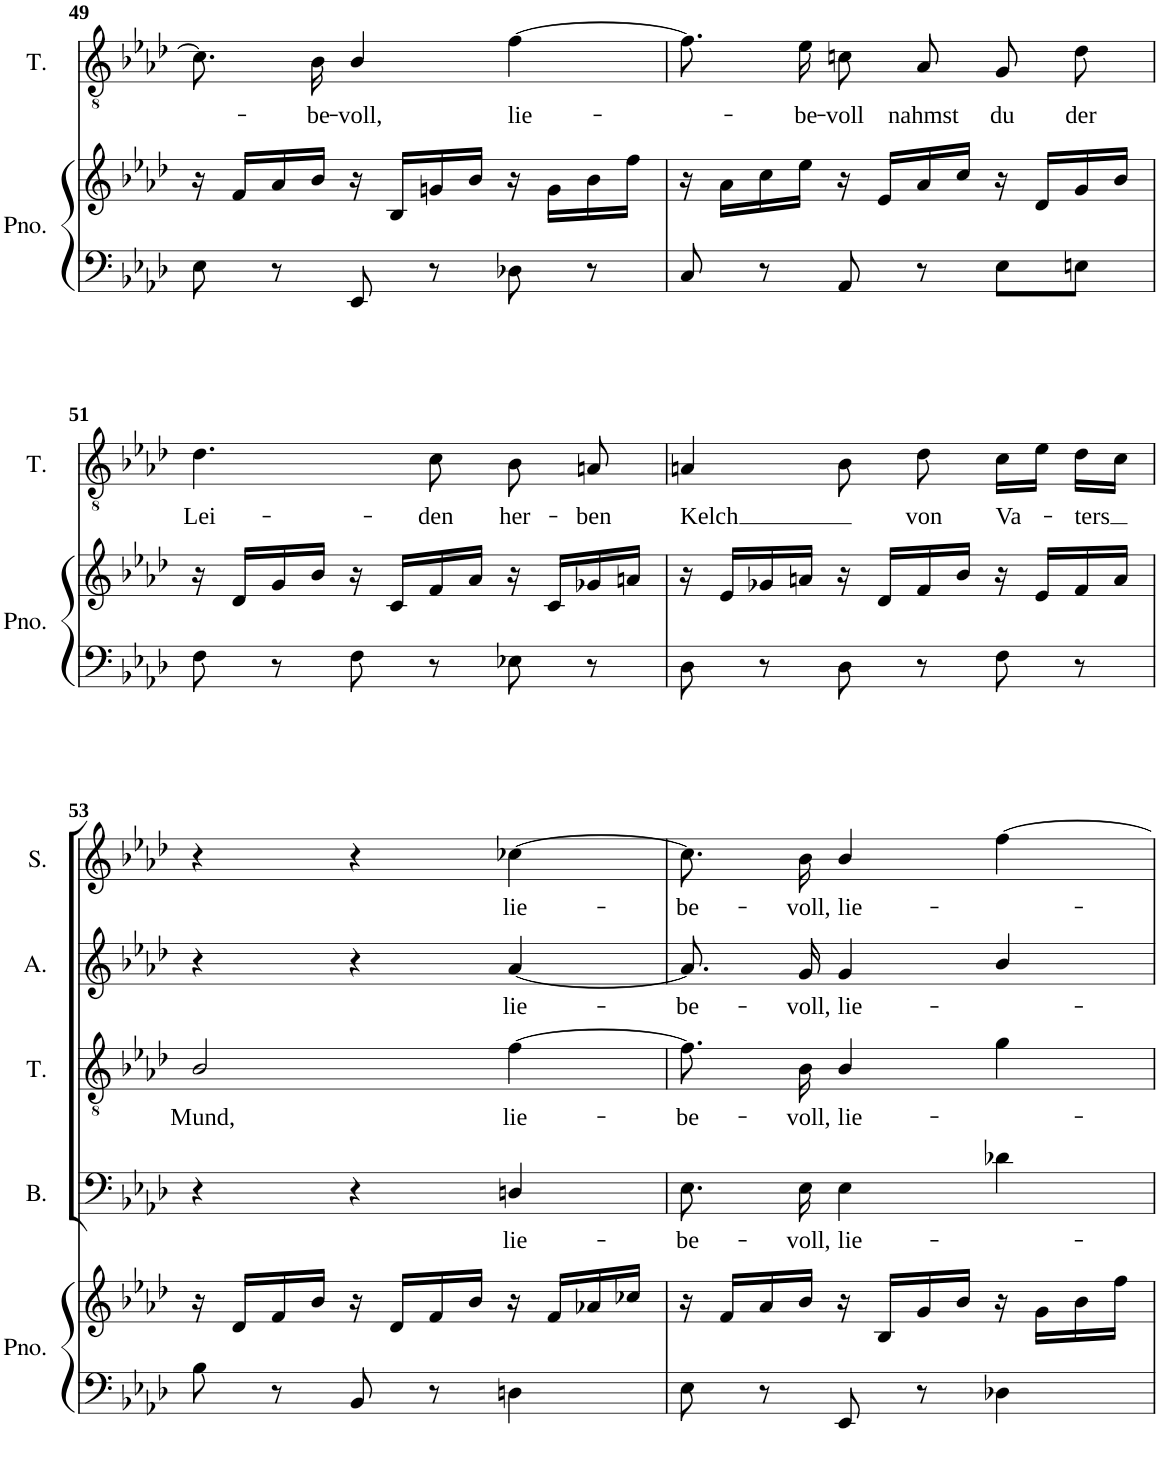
**kern	**kern	**kern	**text	**kern	**text	**kern	**text	**kern	**text
*part5	*part5	*part4	*part4	*part3	*part3	*part2	*part2	*part1	*part1
*staff6	*staff5	*staff4	*staff4	*staff3	*staff3	*staff2	*staff2	*staff1	*staff1
*I"Piano	*	*I"Bass	*	*I"Tenor	*	*I"Alto	*	*I"Soprano	*
*I'Pno.	*	*I'B.	*	*I'T.	*	*I'A.	*	*I'S.	*
!!LO:PB:g=z
*clefF4	*clefG2	*clefF4	*	*clefGv2	*	*clefG2	*	*clefG2	*
*	*	*	*	*Trd7c12	*	*	*	*	*
*k[b-e-a-d-]	*k[b-e-a-d-]	*k[b-e-a-d-]	*	*k[b-e-a-d-]	*	*k[b-e-a-d-]	*	*k[b-e-a-d-]	*
*A-:	*A-:	*A-:	*	*A-:	*	*A-:	*	*A-:	*
*M3/4	*M3/4	*M3/4	*	*M3/4	*	*M3/4	*	*M3/4	*
=49	=49	=49	=49	=49	=49	=49	=49	=49	=49
8E-\	16r	2.r	.	8.c-\]	.	2.r	.	2.r	.
.	16f/LL	.	.	.	.	.	.	.	.
8r	16a-/	.	.	.	.	.	.	.	.
!	!	!	!	!	!LO:LY:b	!	!	!	!
.	16b-/JJ	.	.	16B-\	-be-	.	.	.	.
!	!	!	!	!	!LO:LY:b	!	!	!	!
8EE-/	16r	.	.	4B-/	-voll,	.	.	.	.
.	16B-/LL	.	.	.	.	.	.	.	.
8r	16gn/	.	.	.	.	.	.	.	.
.	16b-/JJ	.	.	.	.	.	.	.	.
!	!	!	!	!	!LO:LY:b	!	!	!	!
8D-X\	16r	.	.	[>4f\	lie-	.	.	.	.
.	16g\LL	.	.	.	.	.	.	.	.
8r	16b-\	.	.	.	.	.	.	.	.
.	16ff\JJ	.	.	.	.	.	.	.	.
=50	=50	=50	=50	=50	=50	=50	=50	=50	=50
8C/	16r	2.r	.	8.f\]	.	2.r	.	2.r	.
.	16a-\LL	.	.	.	.	.	.	.	.
8r	16cc\	.	.	.	.	.	.	.	.
!	!	!	!	!	!LO:LY:b	!	!	!	!
.	16ee-\JJ	.	.	16e-\	-be-	.	.	.	.
!	!	!	!	!	!LO:LY:b	!	!	!	!
8AA-/	16r	.	.	8cn\	-voll	.	.	.	.
.	16e-/LL	.	.	.	.	.	.	.	.
!	!	!	!	!	!LO:LY:b	!	!	!	!
8r	16a-/	.	.	8A-/	nahmst	.	.	.	.
.	16cc/JJ	.	.	.	.	.	.	.	.
!	!	!	!	!	!LO:LY:b	!	!	!	!
8E-\L	16r	.	.	8G/	du	.	.	.	.
.	16d-/LL	.	.	.	.	.	.	.	.
!	!	!	!	!	!LO:LY:b	!	!	!	!
8En\J	16g/	.	.	8d-\	der	.	.	.	.
.	16b-/JJ	.	.	.	.	.	.	.	.
!!LO:LB:g=z
=51	=51	=51	=51	=51	=51	=51	=51	=51	=51
!	!	!	!	!	!LO:LY:b	!	!	!	!
8F\	16r	2.r	.	4.d-\	Lei-	2.r	.	2.r	.
.	16d-/LL	.	.	.	.	.	.	.	.
8r	16g/	.	.	.	.	.	.	.	.
.	16b-/JJ	.	.	.	.	.	.	.	.
8F\	16r	.	.	.	.	.	.	.	.
.	16c/LL	.	.	.	.	.	.	.	.
!	!	!	!	!	!LO:LY:b	!	!	!	!
8r	16f/	.	.	8c\	-den	.	.	.	.
.	16a-/JJ	.	.	.	.	.	.	.	.
!	!	!	!	!	!LO:LY:b	!	!	!	!
8E-X\	16r	.	.	8B-\	her-	.	.	.	.
.	16c/LL	.	.	.	.	.	.	.	.
!	!	!	!	!	!LO:LY:b	!	!	!	!
8r	16g-X/	.	.	8An/	-ben	.	.	.	.
.	16an/JJ	.	.	.	.	.	.	.	.
=52	=52	=52	=52	=52	=52	=52	=52	=52	=52
!	!	!	!	!	!LO:LY:b	!	!	!	!
8D-\	16r	2.r	.	4An/	Kelch	2.r	.	2.r	.
.	16e-/LL	.	.	.	.	.	.	.	.
8r	16g-X/	.	.	.	.	.	.	.	.
.	16an/JJ	.	.	.	.	.	.	.	.
8D-\	16r	.	.	8B-\	.	.	.	.	.
.	16d-/LL	.	.	.	.	.	.	.	.
!	!	!	!	!	!LO:LY:b	!	!	!	!
8r	16f/	.	.	8d-\	von	.	.	.	.
.	16b-/JJ	.	.	.	.	.	.	.	.
!	!	!	!	!	!LO:LY:b	!	!	!	!
8F\	16r	.	.	16c\LL	Va-	.	.	.	.
.	16e-/LL	.	.	16e-\JJ	.	.	.	.	.
!	!	!	!	!	!LO:LY:b	!	!	!	!
8r	16f/	.	.	16d-\LL	-ters	.	.	.	.
.	16a/JJ	.	.	16c\JJ	.	.	.	.	.
!!LO:LB:g=z
=53	=53	=53	=53	=53	=53	=53	=53	=53	=53
!	!	!	!	!	!LO:LY:b	!	!	!	!
8B-\	16r	4r	.	2B-/	Mund,	4r	.	4r	.
.	16d-/LL	.	.	.	.	.	.	.	.
8r	16f/	.	.	.	.	.	.	.	.
.	16b-/JJ	.	.	.	.	.	.	.	.
8BB-/	16r	4r	.	.	.	4r	.	4r	.
.	16d-/LL	.	.	.	.	.	.	.	.
8r	16f/	.	.	.	.	.	.	.	.
.	16b-/JJ	.	.	.	.	.	.	.	.
!	!	!	!LO:LY:b	!	!LO:LY:b	!	!LO:LY:b	!	!LO:LY:b
4Dn\	16r	4Dn/	lie-	[>4f\	lie-	[<4a-/	lie-	[>4cc-X\	lie-
.	16f/LL	.	.	.	.	.	.	.	.
.	16a-X/	.	.	.	.	.	.	.	.
.	16cc-X/JJ	.	.	.	.	.	.	.	.
=54	=54	=54	=54	=54	=54	=54	=54	=54	=54
!	!	!	!LO:LY:b	!	!LO:LY:b	!	!LO:LY:b	!	!LO:LY:b
8E-\	16r	8.E-\L	-be-	8.f\]	-be-	8.a-/L]	-be-	8.cc-\L]	-be-
.	16f/LL	.	.	.	.	.	.	.	.
8r	16a-/	.	.	.	.	.	.	.	.
!	!	!	!LO:LY:b	!	!LO:LY:b	!	!LO:LY:b	!	!LO:LY:b
.	16b-/JJ	16E-\Jk	-voll,	16B-\	-voll,	16g/Jk	-voll,	16b-\Jk	-voll,
!	!	!	!LO:LY:b	!	!LO:LY:b	!	!LO:LY:b	!	!LO:LY:b
8EE-/	16r	4E-\	lie-	4B-/	lie-	4g/	lie-	4b-/	lie-
.	16B-/LL	.	.	.	.	.	.	.	.
8r	16g/	.	.	.	.	.	.	.	.
.	16b-/JJ	.	.	.	.	.	.	.	.
4D-X\	16r	4d-X\	.	4g\	.	4b-/	.	[>4ff\	.
.	16g\LL	.	.	.	.	.	.	.	.
.	16b-\	.	.	.	.	.	.	.	.
.	16ff\JJ	.	.	.	.	.	.	.	.
=	=	=	=	=	=	=	=	=	=
*-	*-	*-	*-	*-	*-	*-	*-	*-	*-
